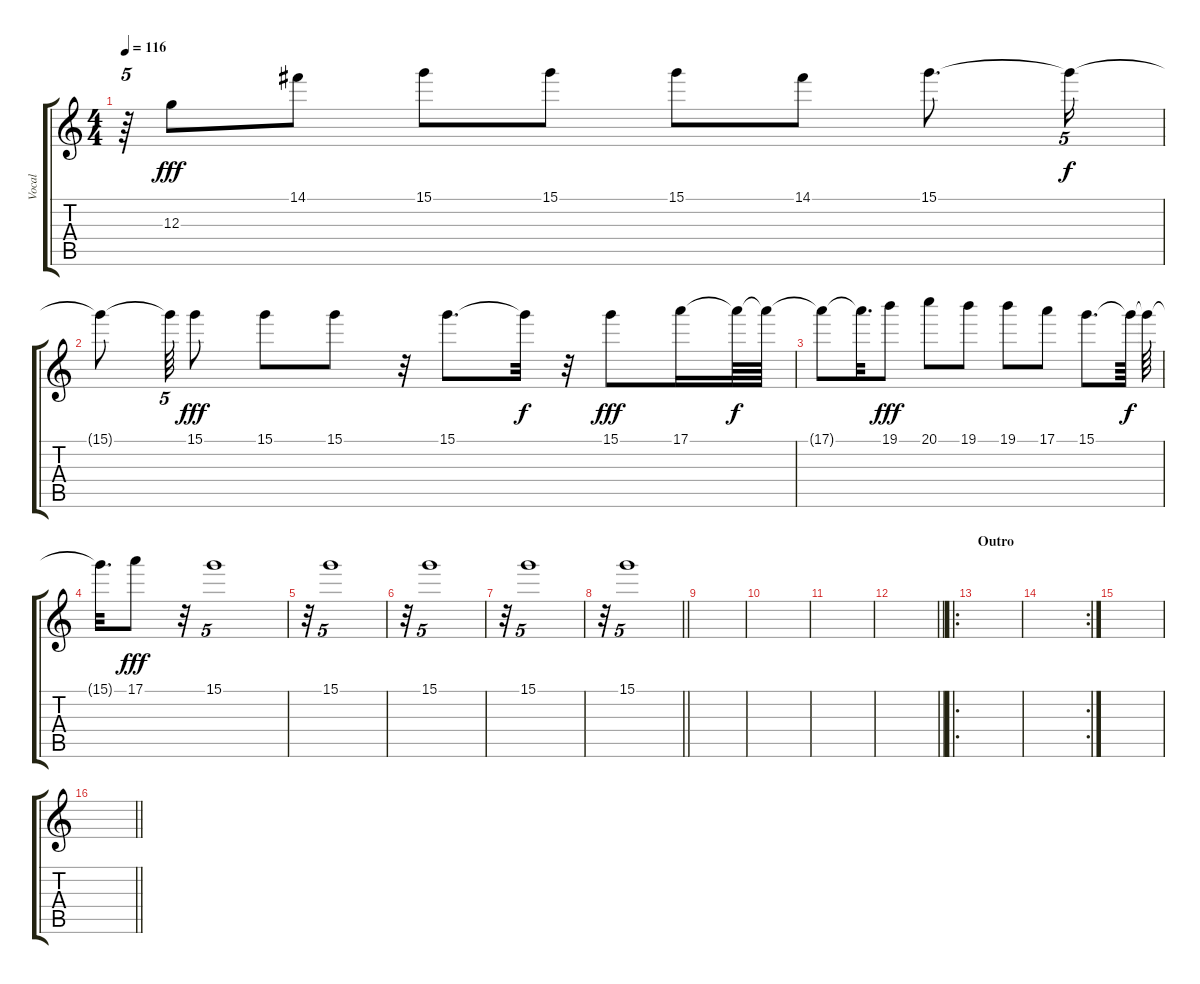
\track ("Vocal" "Vocal") {instrument electricguitarjazz}
\staff {score tabs}
\tuning (E4 B3 G3 D3 A2 E2) {hide}
\ts (4 4)
\tempo 116
\clef g2
\ks c
r.64{tu (5 4) dy fff} 12.3.8 14.1.8 15.1.8 15.1.8 15.1.8 14.1.8 15.1.8{d} 15.1{t}.16{tu (5 4) dy f} |
15.1{t}.8 15.1{t}.64{tu (5 4)} 15.1.8{dy fff} 15.1.8 15.1.8 r.32 15.1.8{d} 15.1{t}.32{dy f} r.32 15.1.8{dy fff} 17.1.16 17.1{t}.64{dy f} 17.1{t}.64 |
17.1{t}.8 17.1{t}.32{d} 19.1.8{dy fff} 20.1.8 19.1.8 19.1.8 17.1.8 15.1.8{d} 15.1{t}.64{dy f} 15.1{t}.64 |
15.1{t}.32{d} 17.1.8{dy fff} r.32 15.1.1{tu (5 4)} |
r.32 15.1.1{tu (5 4)} |
r.32 15.1.1{tu (5 4)} |
r.32 15.1.1{tu (5 4)} |
\barLineRight lightlight
r.32 15.1.1{tu (5 4)} |
|
|
|
\barLineRight lightlight
|
\ro
\section ("" "Outro")
|
\rc 2
|
|
\barLineRight lightlight
